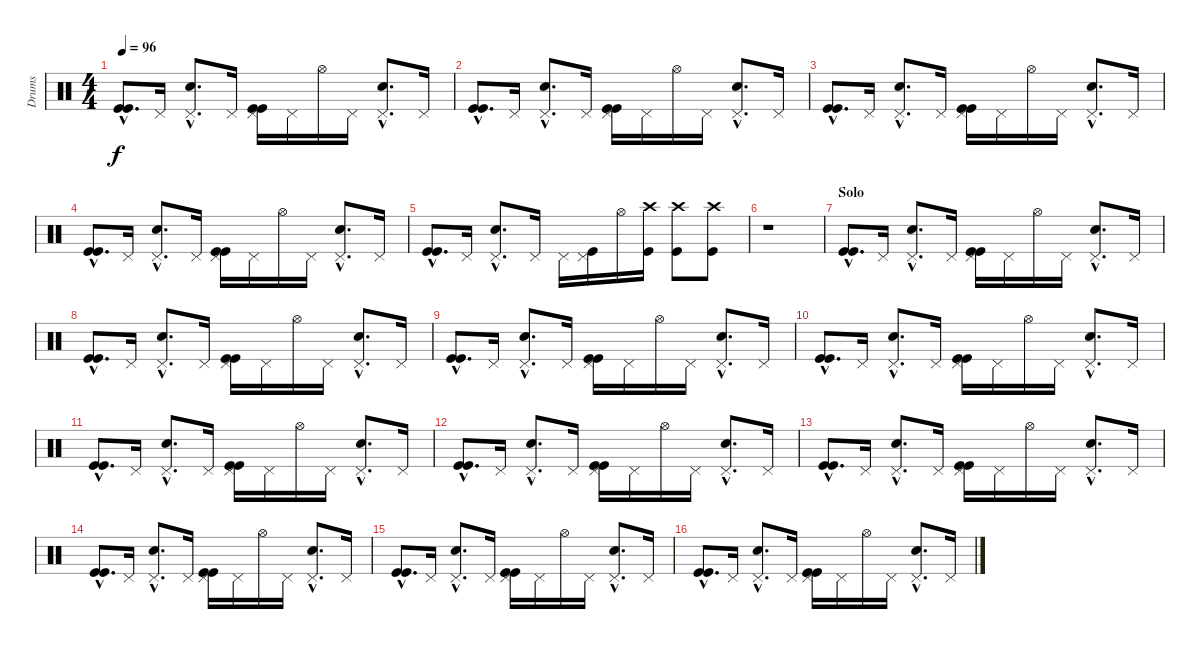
\track ("Drums" "Drums") {instrument percussion}
\staff {score}
\articulation defaults
\ts (4 4)
\tempo 96
\clef neutral
\ks c
("Kick (hit)"{hac} "Kick (hit)"{hac}).8{d dy f} "Pedal Hi-Hat (hit)".16 ("Pedal Hi-Hat (hit)"{hac} "Electric Snare (hit)"{hac}).8{d} "Pedal Hi-Hat (hit)".16 ("Pedal Hi-Hat (hit)" "Kick (hit)" "Kick (hit)").16 "Pedal Hi-Hat (hit)".16 "Hi-Hat (open)".16 "Pedal Hi-Hat (hit)".16 ("Pedal Hi-Hat (hit)"{hac} "Electric Snare (hit)"{hac}).8{d} "Pedal Hi-Hat (hit)".16 |
("Kick (hit)"{hac} "Kick (hit)"{hac}).8{d} "Pedal Hi-Hat (hit)".16 ("Pedal Hi-Hat (hit)"{hac} "Electric Snare (hit)"{hac}).8{d} "Pedal Hi-Hat (hit)".16 ("Pedal Hi-Hat (hit)" "Kick (hit)" "Kick (hit)").16 "Pedal Hi-Hat (hit)".16 "Hi-Hat (open)".16 "Pedal Hi-Hat (hit)".16 ("Pedal Hi-Hat (hit)"{hac} "Electric Snare (hit)"{hac}).8{d} "Pedal Hi-Hat (hit)".16 |
("Kick (hit)"{hac} "Kick (hit)"{hac}).8{d} "Pedal Hi-Hat (hit)".16 ("Pedal Hi-Hat (hit)"{hac} "Electric Snare (hit)"{hac}).8{d} "Pedal Hi-Hat (hit)".16 ("Pedal Hi-Hat (hit)" "Kick (hit)" "Kick (hit)").16 "Pedal Hi-Hat (hit)".16 "Hi-Hat (open)".16 "Pedal Hi-Hat (hit)".16 ("Pedal Hi-Hat (hit)"{hac} "Electric Snare (hit)"{hac}).8{d} "Pedal Hi-Hat (hit)".16 |
("Kick (hit)"{hac} "Kick (hit)"{hac}).8{d} "Pedal Hi-Hat (hit)".16 ("Pedal Hi-Hat (hit)"{hac} "Electric Snare (hit)"{hac}).8{d} "Pedal Hi-Hat (hit)".16 ("Pedal Hi-Hat (hit)" "Kick (hit)" "Kick (hit)").16 "Pedal Hi-Hat (hit)".16 "Hi-Hat (open)".16 "Pedal Hi-Hat (hit)".16 ("Pedal Hi-Hat (hit)"{hac} "Electric Snare (hit)"{hac}).8{d} "Pedal Hi-Hat (hit)".16 |
("Kick (hit)"{hac} "Kick (hit)"{hac}).8{d} "Pedal Hi-Hat (hit)".16 ("Pedal Hi-Hat (hit)"{hac} "Electric Snare (hit)"{hac}).8{d} "Pedal Hi-Hat (hit)".16 "Pedal Hi-Hat (hit)".16 ("Pedal Hi-Hat (hit)" "Kick (hit)").16 "Hi-Hat (open)".16 ("Crash high (hit)" "Kick (hit)").16 ("Crash high (hit)" "Kick (hit)").8 ("Crash high (hit)" "Kick (hit)").8 |
r.1 |
\section ("" "Solo")
("Kick (hit)"{hac} "Kick (hit)"{hac}).8{d} "Pedal Hi-Hat (hit)".16 ("Pedal Hi-Hat (hit)"{hac} "Electric Snare (hit)"{hac}).8{d} "Pedal Hi-Hat (hit)".16 ("Pedal Hi-Hat (hit)" "Kick (hit)" "Kick (hit)").16 "Pedal Hi-Hat (hit)".16 "Hi-Hat (open)".16 "Pedal Hi-Hat (hit)".16 ("Pedal Hi-Hat (hit)"{hac} "Electric Snare (hit)"{hac}).8{d} "Pedal Hi-Hat (hit)".16 |
("Kick (hit)"{hac} "Kick (hit)"{hac}).8{d} "Pedal Hi-Hat (hit)".16 ("Pedal Hi-Hat (hit)"{hac} "Electric Snare (hit)"{hac}).8{d} "Pedal Hi-Hat (hit)".16 ("Pedal Hi-Hat (hit)" "Kick (hit)" "Kick (hit)").16 "Pedal Hi-Hat (hit)".16 "Hi-Hat (open)".16 "Pedal Hi-Hat (hit)".16 ("Pedal Hi-Hat (hit)"{hac} "Electric Snare (hit)"{hac}).8{d} "Pedal Hi-Hat (hit)".16 |
("Kick (hit)"{hac} "Kick (hit)"{hac}).8{d} "Pedal Hi-Hat (hit)".16 ("Pedal Hi-Hat (hit)"{hac} "Electric Snare (hit)"{hac}).8{d} "Pedal Hi-Hat (hit)".16 ("Pedal Hi-Hat (hit)" "Kick (hit)" "Kick (hit)").16 "Pedal Hi-Hat (hit)".16 "Hi-Hat (open)".16 "Pedal Hi-Hat (hit)".16 ("Pedal Hi-Hat (hit)"{hac} "Electric Snare (hit)"{hac}).8{d} "Pedal Hi-Hat (hit)".16 |
("Kick (hit)"{hac} "Kick (hit)"{hac}).8{d} "Pedal Hi-Hat (hit)".16 ("Pedal Hi-Hat (hit)"{hac} "Electric Snare (hit)"{hac}).8{d} "Pedal Hi-Hat (hit)".16 ("Pedal Hi-Hat (hit)" "Kick (hit)" "Kick (hit)").16 "Pedal Hi-Hat (hit)".16 "Hi-Hat (open)".16 "Pedal Hi-Hat (hit)".16 ("Pedal Hi-Hat (hit)"{hac} "Electric Snare (hit)"{hac}).8{d} "Pedal Hi-Hat (hit)".16 |
("Kick (hit)"{hac} "Kick (hit)"{hac}).8{d} "Pedal Hi-Hat (hit)".16 ("Pedal Hi-Hat (hit)"{hac} "Electric Snare (hit)"{hac}).8{d} "Pedal Hi-Hat (hit)".16 ("Pedal Hi-Hat (hit)" "Kick (hit)" "Kick (hit)").16 "Pedal Hi-Hat (hit)".16 "Hi-Hat (open)".16 "Pedal Hi-Hat (hit)".16 ("Pedal Hi-Hat (hit)"{hac} "Electric Snare (hit)"{hac}).8{d} "Pedal Hi-Hat (hit)".16 |
("Kick (hit)"{hac} "Kick (hit)"{hac}).8{d} "Pedal Hi-Hat (hit)".16 ("Pedal Hi-Hat (hit)"{hac} "Electric Snare (hit)"{hac}).8{d} "Pedal Hi-Hat (hit)".16 ("Pedal Hi-Hat (hit)" "Kick (hit)" "Kick (hit)").16 "Pedal Hi-Hat (hit)".16 "Hi-Hat (open)".16 "Pedal Hi-Hat (hit)".16 ("Pedal Hi-Hat (hit)"{hac} "Electric Snare (hit)"{hac}).8{d} "Pedal Hi-Hat (hit)".16 |
("Kick (hit)"{hac} "Kick (hit)"{hac}).8{d} "Pedal Hi-Hat (hit)".16 ("Pedal Hi-Hat (hit)"{hac} "Electric Snare (hit)"{hac}).8{d} "Pedal Hi-Hat (hit)".16 ("Pedal Hi-Hat (hit)" "Kick (hit)" "Kick (hit)").16 "Pedal Hi-Hat (hit)".16 "Hi-Hat (open)".16 "Pedal Hi-Hat (hit)".16 ("Pedal Hi-Hat (hit)"{hac} "Electric Snare (hit)"{hac}).8{d} "Pedal Hi-Hat (hit)".16 |
("Kick (hit)"{hac} "Kick (hit)"{hac}).8{d} "Pedal Hi-Hat (hit)".16 ("Pedal Hi-Hat (hit)"{hac} "Electric Snare (hit)"{hac}).8{d} "Pedal Hi-Hat (hit)".16 ("Pedal Hi-Hat (hit)" "Kick (hit)" "Kick (hit)").16 "Pedal Hi-Hat (hit)".16 "Hi-Hat (open)".16 "Pedal Hi-Hat (hit)".16 ("Pedal Hi-Hat (hit)"{hac} "Electric Snare (hit)"{hac}).8{d} "Pedal Hi-Hat (hit)".16 |
("Kick (hit)"{hac} "Kick (hit)"{hac}).8{d} "Pedal Hi-Hat (hit)".16 ("Pedal Hi-Hat (hit)"{hac} "Electric Snare (hit)"{hac}).8{d} "Pedal Hi-Hat (hit)".16 ("Pedal Hi-Hat (hit)" "Kick (hit)" "Kick (hit)").16 "Pedal Hi-Hat (hit)".16 "Hi-Hat (open)".16 "Pedal Hi-Hat (hit)".16 ("Pedal Hi-Hat (hit)"{hac} "Electric Snare (hit)"{hac}).8{d} "Pedal Hi-Hat (hit)".16 |
("Kick (hit)"{hac} "Kick (hit)"{hac}).8{d} "Pedal Hi-Hat (hit)".16 ("Pedal Hi-Hat (hit)"{hac} "Electric Snare (hit)"{hac}).8{d} "Pedal Hi-Hat (hit)".16 ("Pedal Hi-Hat (hit)" "Kick (hit)" "Kick (hit)").16 "Pedal Hi-Hat (hit)".16 "Hi-Hat (open)".16 "Pedal Hi-Hat (hit)".16 ("Pedal Hi-Hat (hit)"{hac} "Electric Snare (hit)"{hac}).8{d} "Pedal Hi-Hat (hit)".16
